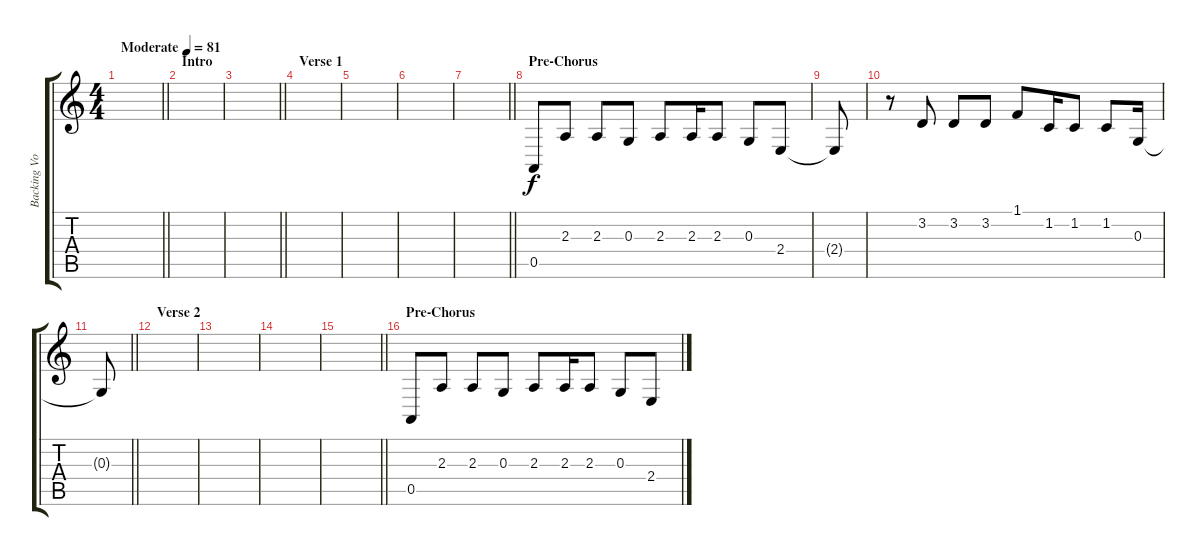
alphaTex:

\track ("Backing Vocals" "Backing Vo") {instrument oboe}
\staff {score tabs}
\tuning (E4 B3 G3 D3 A2 E2) {hide}
\ts (4 4)
\tempo (81 "Moderate")
\clef g2
\barLineRight lightlight
\ks c
|
\section ("" "Intro")
|
\barLineRight lightlight
|
\section ("" "Verse 1")
|
|
|
\barLineRight lightlight
|
\section ("" "Pre-Chorus")
0.5.8 2.3.8 2.3.8 0.3.8 2.3.8 2.3.16 2.3.8 0.3.8 2.4.8 |
2.4{t}.8 |
r.8 3.2.8 3.2.8 3.2.8 1.1.8 1.2.16 1.2.8 1.2.8 0.3.16 |
\barLineRight lightlight
0.3{t}.8 |
\section ("" "Verse 2")
|
|
|
\barLineRight lightlight
|
\section ("" "Pre-Chorus")
0.5.8 2.3.8 2.3.8 0.3.8 2.3.8 2.3.16 2.3.8 0.3.8 2.4.8
